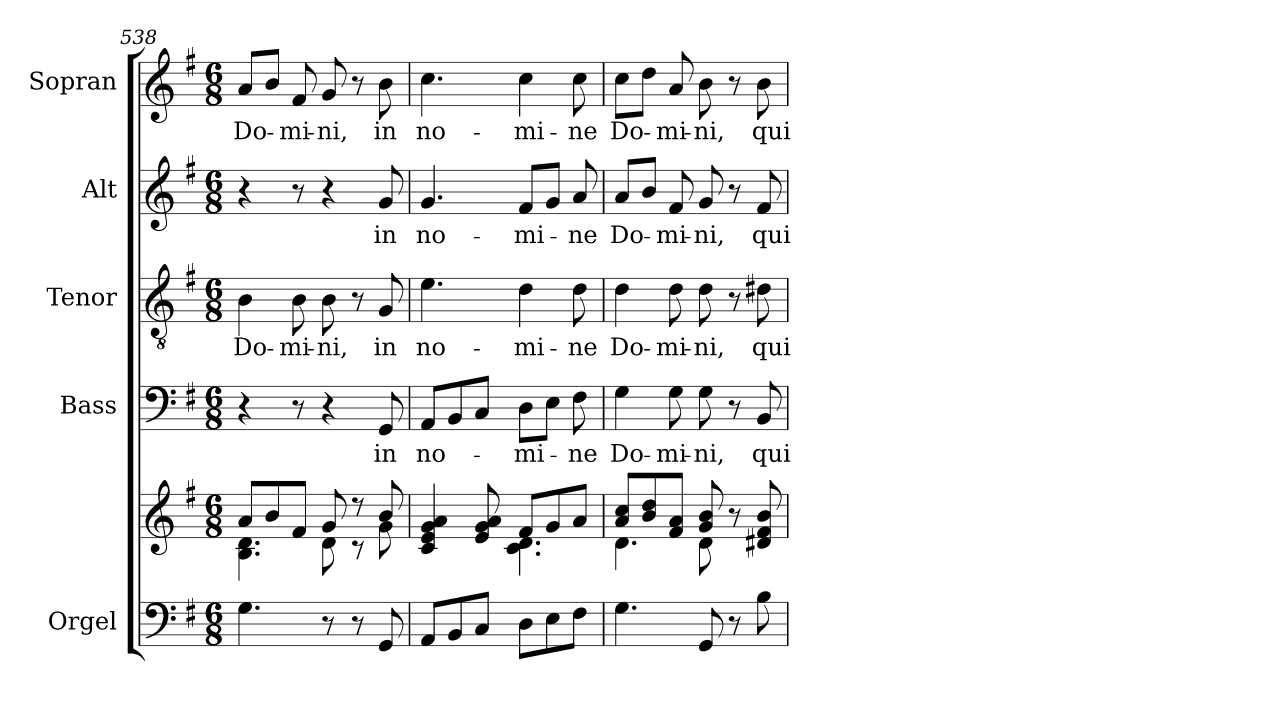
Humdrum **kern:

**kern	**kern	**kern	**text	**kern	**text	**kern	**text	**kern	**text
*part5	*part5	*part4	*part4	*part3	*part3	*part2	*part2	*part1	*part1
*staff6	*staff5	*staff4	*staff4	*staff3	*staff3	*staff2	*staff2	*staff1	*staff1
*I"Orgel	*	*I"Bass	*	*I"Tenor	*	*I"Alt	*	*I"Sopran	*
*I'Org.	*	*I'B.	*	*I'T.	*	*I'A.	*	*I'S.	*
*clefF4	*clefG2	*clefF4	*	*clefGv2	*	*clefG2	*	*clefG2	*
*k[f#]	*k[f#]	*k[f#]	*	*k[f#]	*	*k[f#]	*	*k[f#]	*
*G:	*G:	*G:	*	*G:	*	*G:	*	*G:	*
*M6/8	*M6/8	*M6/8	*	*M6/8	*	*M6/8	*	*M6/8	*
=538	=538	=538	=538	=538	=538	=538	=538	=538	=538
*	*^	*	*	*	*	*	*	*	*
!	!	!	!	!	!	!LO:LY:b	!	!	!	!LO:LY:b
4.G\	8a/L	4.B\ 4.d\	4r	.	4B\	Do-	4r	.	8a/L	Do-
.	8b/	.	.	.	.	.	.	.	8b/J	.
!	!	!	!	!	!	!LO:LY:b	!	!	!	!LO:LY:b
.	8f#/J	.	8r	.	8B\	-mi-	8r	.	8f#/	-mi-
!	!	!	!	!	!	!LO:LY:b	!	!	!	!LO:LY:b
8r	8g/	8d\	4r	.	8B\	-ni,	4r	.	8g/	-ni,
8r	8r	8r	.	.	8r	.	.	.	8r	.
!	!	!	!	!LO:LY:b	!	!LO:LY:b	!	!LO:LY:b	!	!LO:LY:b
8GG/	8b/	8g\	8GG/	in	8G/	in	8g/	in	8b\	in
!!LO:PB:g=z
=539	=539	=539	=539	=539	=539	=539	=539	=539	=539	=539
!	!	!	!	!LO:LY:b	!	!LO:LY:b	!	!LO:LY:b	!	!LO:LY:b
8AA/L	4c/ 4e/ 4g/ 4a/	4ryy	8AA/L	no-	4.e\	no-	4.g/	no-	4.cc\	no-
8BB/	.	.	8BB/	.	.	.	.	.	.	.
8C/J	8e/ 8g/ 8a/	8ryy	8C/J	.	.	.	.	.	.	.
!	!	!	!	!LO:LY:b	!	!LO:LY:b	!	!LO:LY:b	!	!LO:LY:b
8D\L	8f#/L	4.c\ 4.d\	8D\L	-mi-	4d\	-mi-	8f#/L	-mi-	4cc\	-mi-
8E\	8g/	.	8E\J	.	.	.	8g/J	.	.	.
!	!	!	!	!LO:LY:b	!	!LO:LY:b	!	!LO:LY:b	!	!LO:LY:b
8F#\J	8a/J	.	8F#\	-ne	8d\	-ne	8a/	-ne	8cc\	-ne
=540	=540	=540	=540	=540	=540	=540	=540	=540	=540	=540
!	!	!	!	!LO:LY:b	!	!LO:LY:b	!	!LO:LY:b	!	!LO:LY:b
4.G\	8a/ 8cc/L	4.d\	4G\	Do-	4d\	Do-	8a/L	Do-	8cc\L	Do-
.	8b/ 8dd/	.	.	.	.	.	8b/J	.	8dd\J	.
!	!	!	!	!LO:LY:b	!	!LO:LY:b	!	!LO:LY:b	!	!LO:LY:b
.	8f#/ 8a/J	.	8G\	-mi-	8d\	-mi-	8f#/	-mi-	8a/	-mi-
!	!	!	!	!LO:LY:b	!	!LO:LY:b	!	!LO:LY:b	!	!LO:LY:b
8GG/	8g/ 8b/	8d\	8G\	-ni,	8d\	-ni,	8g/	-ni,	8b\	-ni,
8r	8r	4ryy	8r	.	8r	.	8r	.	8r	.
!	!	!	!	!LO:LY:b	!	!LO:LY:b	!	!LO:LY:b	!	!LO:LY:b
8B\	8d#X/ 8f#/ 8b/	.	8BB/	qui	8d#X\	qui	8f#/	qui	8b\	qui
*	*v	*v	*	*	*	*	*	*	*	*
=	=	=	=	=	=	=	=	=	=
*-	*-	*-	*-	*-	*-	*-	*-	*-	*-
